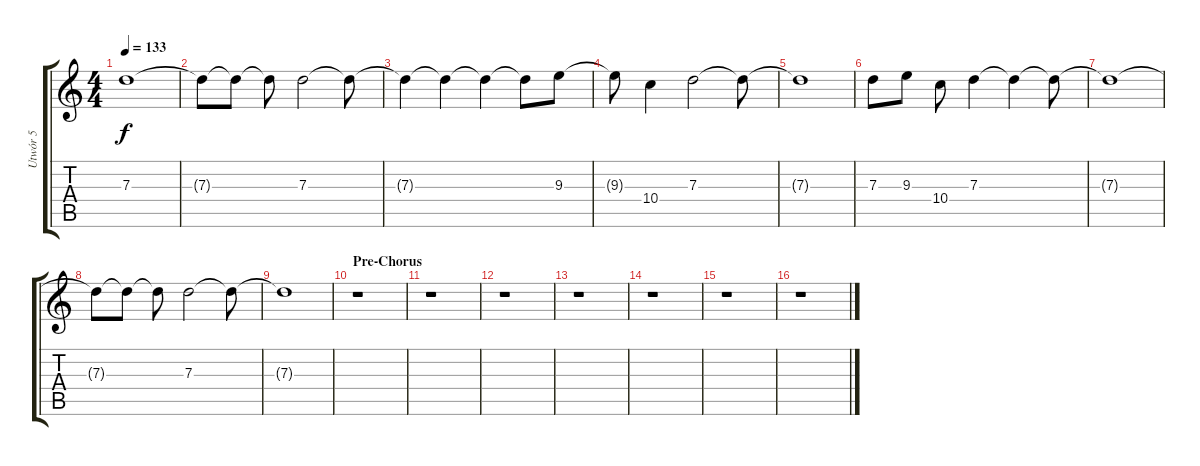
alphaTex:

\track ("Utwór 5" "Utwór 5") {instrument overdrivenguitar}
\staff {score tabs}
\tuning (E4 B3 G3 D3 A2 E2) {hide}
\ts (4 4)
\tempo 133
\clef g2
\ks c
7.3{t}.1{dy f} |
7.3{t}.8 7.3{t}.8 7.3{t}.8 7.3.2 7.3{t}.8 |
7.3{t}.4 7.3{t}.4 7.3{t}.4 7.3{t}.8 9.3.8 |
9.3{t}.8 10.4.4 7.3.2 7.3{t}.8 |
7.3{t}.1 |
7.3.8 9.3.8 10.4.8 7.3.4 7.3{t}.4 7.3{t}.8 |
7.3{t}.1 |
7.3{t}.8 7.3{t}.8 7.3{t}.8 7.3.2 7.3{t}.8 |
7.3{t}.1 |
\section ("" "Pre-Chorus")
r.1 |
r.1 |
r.1 |
r.1 |
r.1 |
r.1 |
r.1
